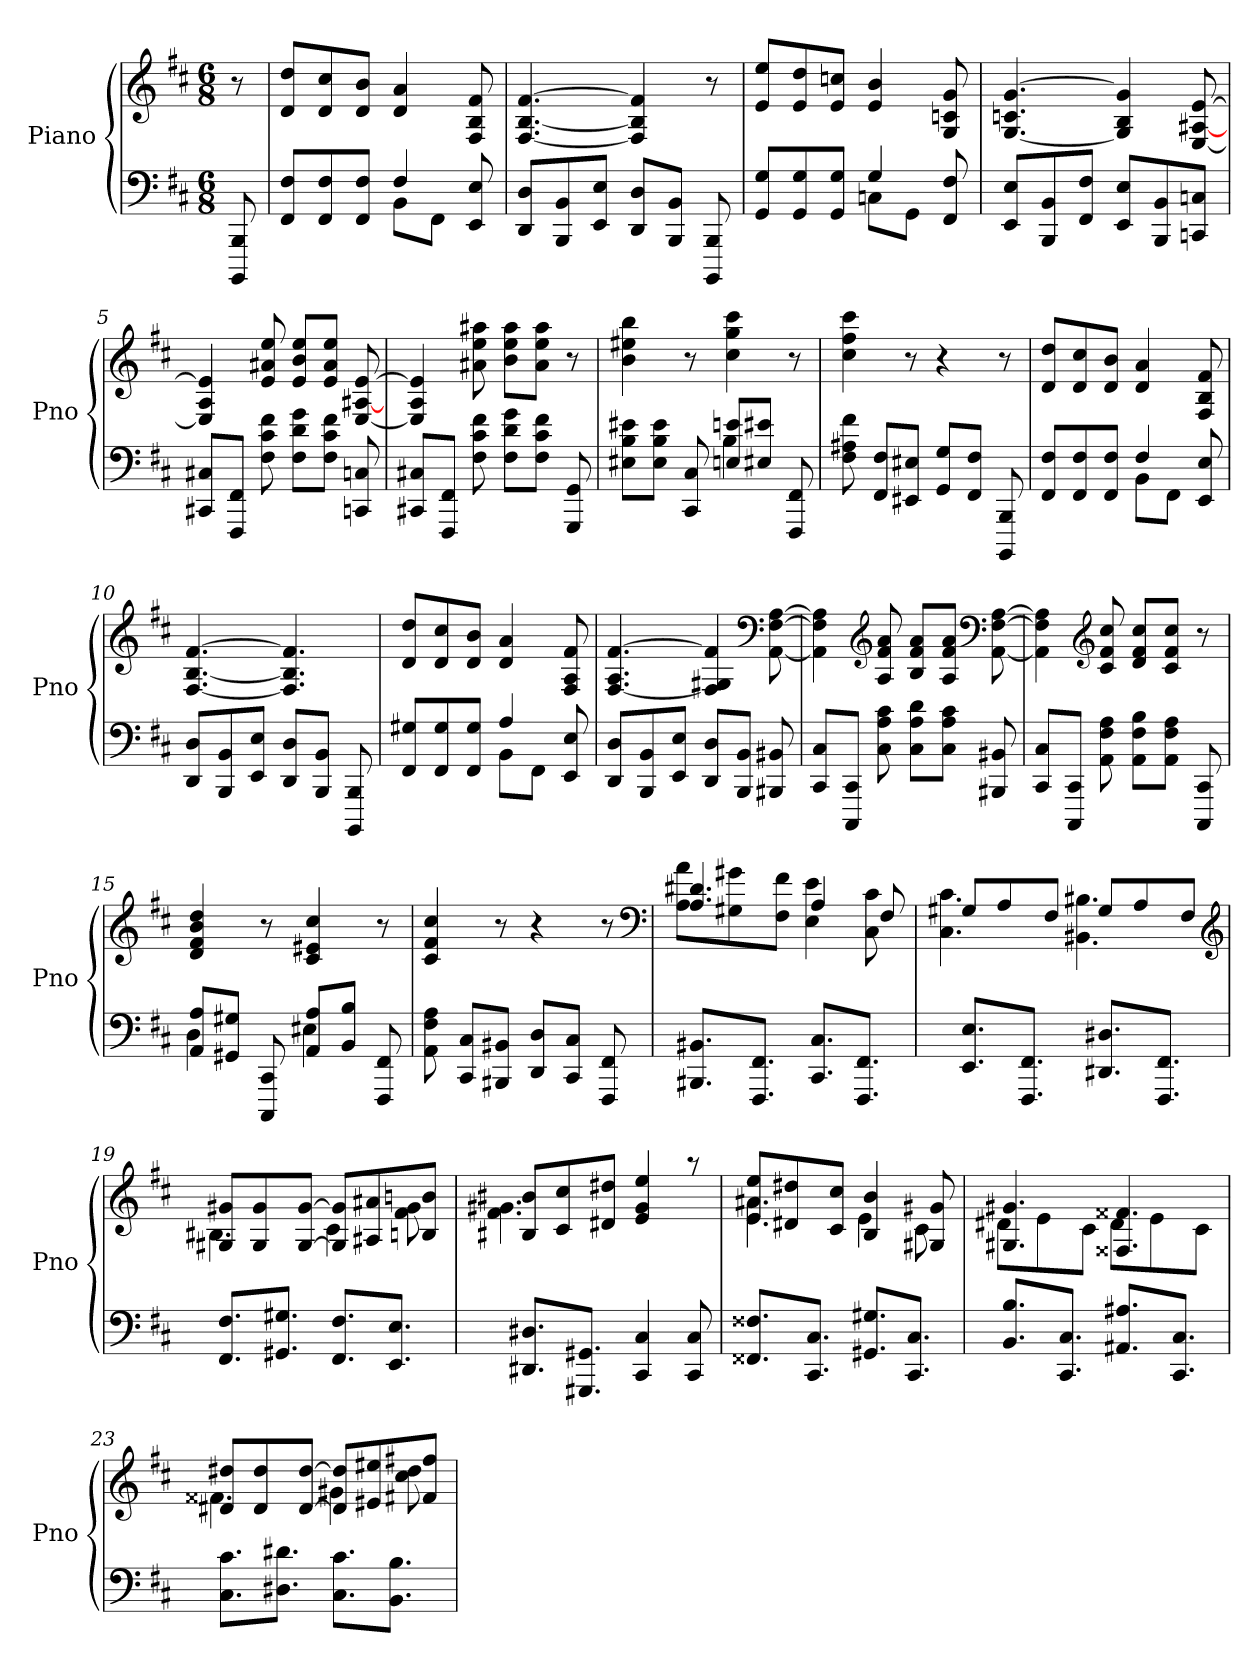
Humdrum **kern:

**kern	**kern
*part1	*part1
*staff2	*staff1
*I"Piano	*
*I'Pno	*
*clefF4	*clefG2
*k[f#c#]	*k[f#c#]
*b:	*b:
*M6/8	*M6/8
=	=
8BBBB 8BBB	8r
=1	=1
*^	*
8FF# 8F#L	4.ryy	8d 8ddL
8FF# 8F#	.	8d 8cc#
8FF# 8F#J	.	8d 8bJ
4F#	8BBL	4d 4a
.	8FF#J	.
8EE 8E	8ryy	8F# 8B 8f#
*v	*v	*
=2	=2
8DD 8DL	[4.F# [4.B [4.f#
8BBB 8BB	.
8EE 8EJ	.
8DD 8DL	4F#] 4B] 4f#]
8BBB 8BBJ	.
8BBBB 8BBB	8r
=3	=3
*^	*
8GG 8GL	4.ryy	8e 8eeL
8GG 8G	.	8e 8dd
8GG 8GJ	.	8e 8ccnJ
4G	8CnL	4e 4b
.	8GGJ	.
8FF# 8F#	8ryy	8G 8cn 8g
*v	*v	*
=4	=4
8EE 8EL	[4.G 4.cn [4.g
8BBB 8BB	.
8FF# 8F#J	.
8EE 8EL	4G] 4B 4g]
8BBB 8BB	.
8CCn 8CnJ	[8E [8A#X [8e
=5	=5
8CC#X 8C#XL	4E] 4A 4e]
8FFF# 8FF#J	.
8F# 8c# 8f#	8e 8a#X 8ee
8F# 8d 8gL	8e 8b 8eeL
8F# 8c# 8f#J	8e 8a# 8eeJ
8CCn 8Cn	[8E [8A#X [8e
=6	=6
8CC#X 8C#XL	4E] 4A 4e]
8FFF# 8FF#J	.
8F# 8c# 8f#	8a#X 8ee 8aa#X
8F# 8d 8gL	8b 8ee 8aa#L
8F# 8c# 8f#J	8a# 8ee 8aa#J
8GGG 8GG	8r
=7	=7
*^	*
8E#X 8B 8e#XL	4.ryy	4b 4ee#X 4bb
8E# 8B 8e#J	.	.
8CC# 8C#	.	8r
8En 8enL	4B	4cc# 4gg 4ccc#
8E#X 8e#XJ	.	.
8FFF# 8FF#	8ryy	8r
*v	*v	*
=8	=8
8F# 8A#X 8f#	4cc# 4ff# 4ccc#
8FF# 8F#L	.
8EE#X 8E#XJ	8r
8GG 8GL	4r
8FF# 8F#J	.
8BBBB 8BBB	8r
=9	=9
*^	*
8FF# 8F#L	4.ryy	8d 8ddL
8FF# 8F#	.	8d 8cc#
8FF# 8F#J	.	8d 8bJ
4F#	8BBL	4d 4a
.	8FF#J	.
8EE 8E	8ryy	8F# 8B 8f#
*v	*v	*
=10	=10
8DD 8DL	[4.F# [4.B [4.f#
8BBB 8BB	.
8EE 8EJ	.
8DD 8DL	4.F#] 4.B] 4.f#]
8BBB 8BBJ	.
8BBBB 8BBB	.
=11	=11
*^	*
8FF# 8G#XL	4.ryy	8d 8ddL
8FF# 8G#	.	8d 8cc#
8FF# 8G#J	.	8d 8bJ
4A	8BBL	4d 4a
.	8FF#J	.
8EE 8E	8ryy	8F# 8A 8f#
*v	*v	*
=12	=12
8DD 8DL	[4.F# 4.A [4.f#
8BBB 8BB	.
8EE 8EJ	.
8DD 8DL	4F#] 4G#X 4f#]
8BBB 8BBJ	.
*	*clefF4
8BBB#X 8BB#X	[8AA [8F# [8A
=13	=13
8CC# 8C#L	4AA] 4F#] 4A]
8CCC# 8CC#J	.
*	*clefG2
8C# 8A 8c#	8A 8f# 8a
8C# 8A 8dL	8B 8f# 8aL
8C# 8A 8c#J	8A 8f# 8aJ
*	*clefF4
8BBB#X 8BB#X	[8AA [8F# [8A
=14	=14
8CC# 8C#L	4AA] 4F#] 4A]
8CCC# 8CC#J	.
*	*clefG2
8AA 8F# 8A	8c# 8f# 8cc#
8AA 8F# 8BL	8d 8f# 8cc#L
8AA 8F# 8AJ	8c# 8f# 8cc#J
8CCC# 8CC#	8r
=15	=15
*^	*
8AA 8AL	4D	4d 4f# 4b 4dd
8GG#X 8G#XJ	.	.
8CCC# 8CC#	8ryy	8r
8AA 8AL	4E#X	4c# 4e#X 4cc#
8BB 8BJ	.	.
8FFF# 8FF#	8ryy	8r
*v	*v	*
=16	=16
8AA 8F# 8A	4c# 4f# 4cc#
8CC# 8C#L	.
8BBB#X 8BB#XJ	8r
8DD 8DL	4r
8CC# 8C#J	.
8FFF# 8FF#	8r
*	*clefF4
=17	=17
*	*^
8.BBB#X 8.BB#XL	4.A 4.d#X	8A 8aL
.	.	8G#X 8g#X
8.FFF# 8.FF#J	.	.
.	.	8F# 8f#J
8.CC# 8.C#L	4A	4E 4e
8.FFF# 8.FF#J	.	.
.	8F#	8C# 8c#
=18	=18	=18
8.EE 8.EL	8G#XL	4.C# 4.c#
.	8A	.
8.FFF# 8.FF#J	.	.
.	8F#J	.
8.DD#X 8.D#XL	8G#L	4.BB#X 4.B#X
.	8A	.
8.FFF# 8.FF#J	.	.
.	8F#J	.
*	*clefG2	*
=19	=19	=19
8.FF# 8.F#L	8G#X 8g#XL	4.B#X
.	8G# 8g#	.
8.GG#X 8.G#XJ	.	.
.	[8G# [8g#J	.
8.FF# 8.F#L	8G#] 8g#]L	4c#
.	8A#X 8a#X	.
8.EE 8.EJ	.	.
.	8Bn 8bnJ	8f# 8g#
=20	=20	=20
8.DD#X 8.D#XL	8B#X 8b#XL	4.f# 4.g#X
.	8c# 8cc#	.
8.GGG#X 8.GG#XJ	.	.
.	8d#X 8dd#XJ	.
4CC# 4C#	4e 4g# 4ee	4.ryy
8CC# 8C#	8raa	.
=21	=21	=21
8.FF##X 8.F##XL	8e 8eeL	4.e 4.a#X
.	8d#X 8dd#X	.
8.CC# 8.C#J	.	.
.	8c# 8cc#J	.
8.GG#X 8.G#XL	4B 4b	4e
8.CC# 8.C#J	.	.
.	8G#X 8g#X	8c#
=22	=22	=22
8.BB 8.BL	4.G#X 4.g#X	8d#XL
.	.	8e
8.CC# 8.C#J	.	.
.	.	8c#J
8.AA#X 8.A#XL	4.F##X 4.f##X	8d#L
.	.	8e
8.CC# 8.C#J	.	.
.	.	8c#J
=23	=23	=23
8.C# 8.c#L	8d#X 8dd#XL	4.f##X
.	8d# 8dd#	.
8.D#X 8.d#XJ	.	.
.	[8d# [8dd#J	.
8.C# 8.c#L	8d#] 8dd#]L	4g#X
.	8e#X 8ee#X	.
8.BB 8.BJ	.	.
.	8f#X 8ff#XJ	8cc# 8dd#
*	*v	*v
=	=
*-	*-
